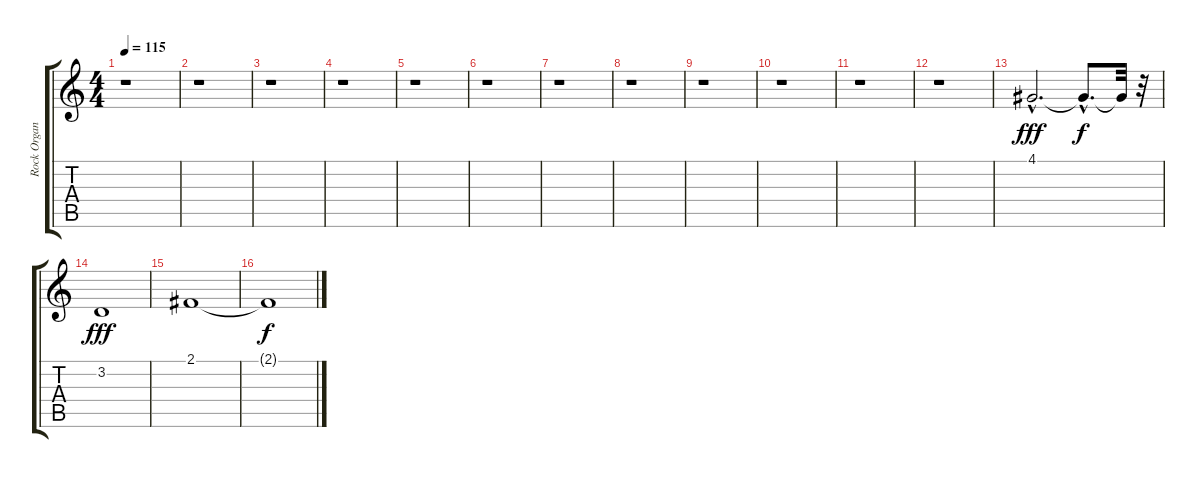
\track ("Rock Organ" "Rock Organ") {instrument rockorgan}
\staff {score tabs}
\tuning (E4 B3 G3 D3 A2 E2) {hide}
\ts (4 4)
\tempo 115
\clef g2
\ks c
r.1{dy f} |
r.1 |
r.1 |
r.1 |
r.1 |
r.1 |
r.1 |
r.1 |
r.1 |
r.1 |
r.1 |
r.1 |
4.1{hac}.2{d dy fff} 4.1{hac t}.8{d dy f} 4.1{t}.32 r.32 |
3.2.1{dy fff} |
2.1.1 |
2.1{t}.1{dy f}
